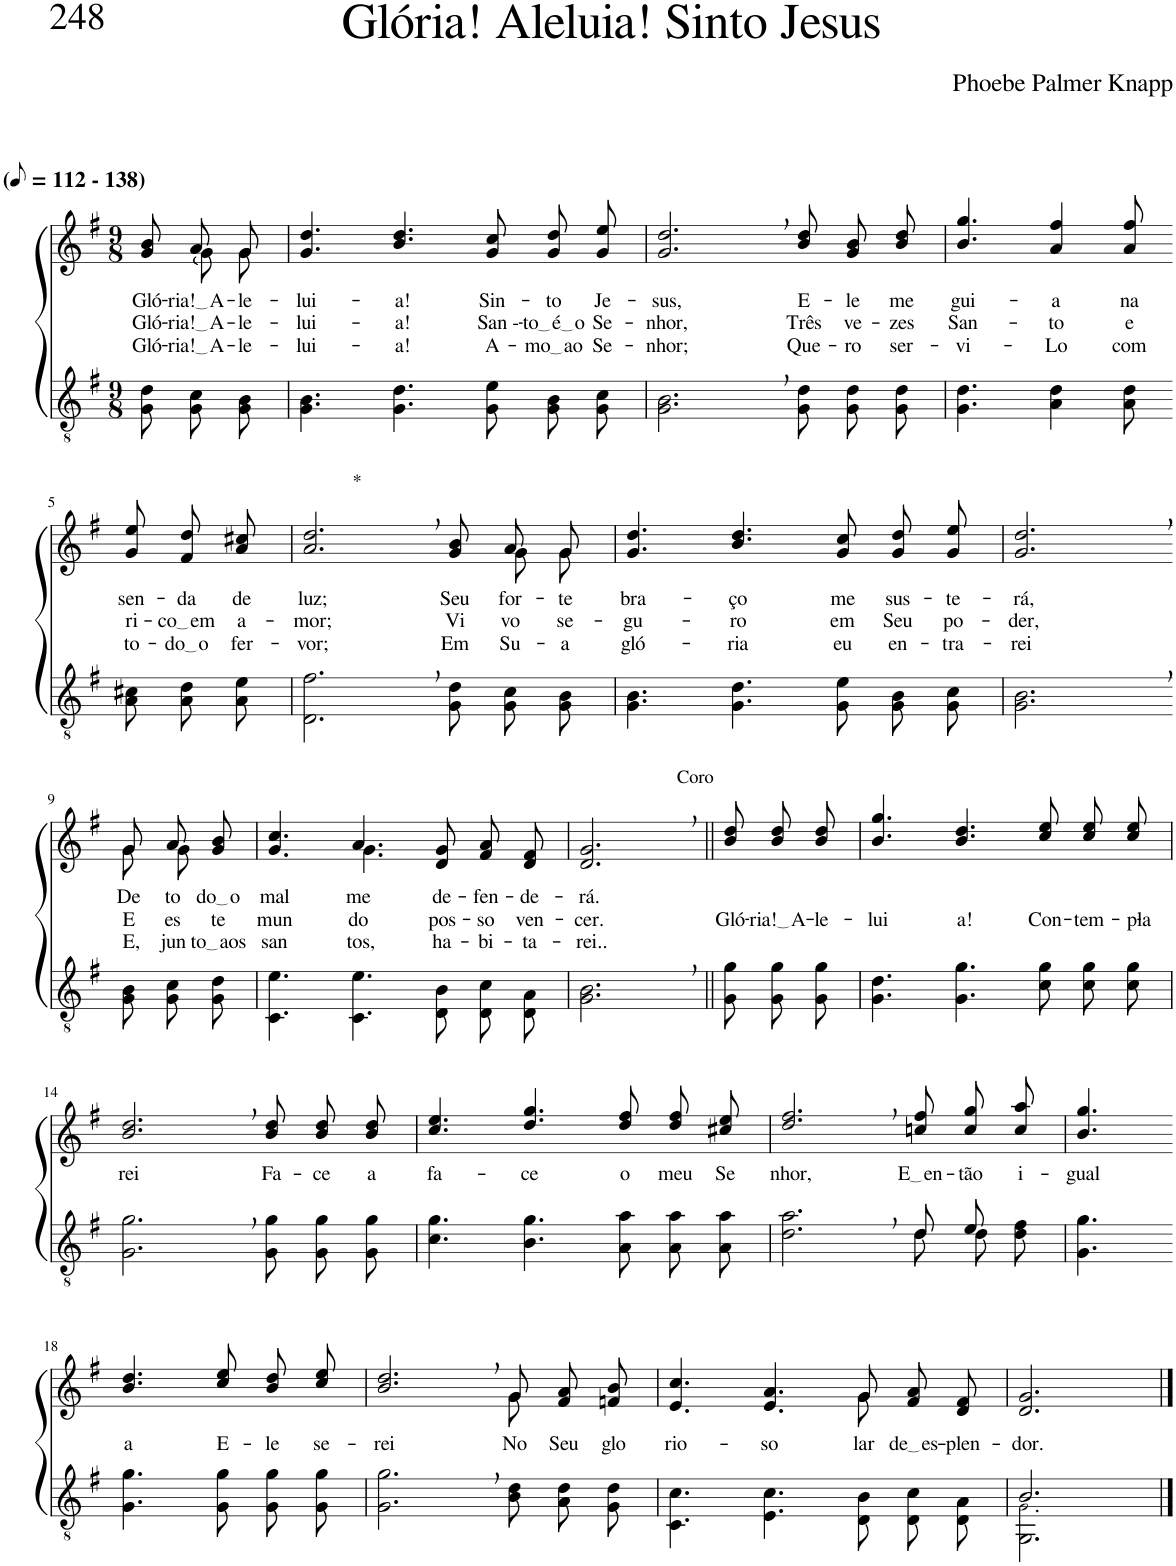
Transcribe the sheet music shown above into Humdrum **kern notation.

**kern	**kern	**text	**text	**text
*part2	*part1	*part1	*part1	*part1
*staff2	*staff1	*staff1	*staff1	*staff1
*I"Parte III e IV	*I"Parte I e II	*	*	*
*clefGv2	*clefG2	*	*	*
*Trd3c5	*Trd3c5	*	*	*
*k[f#]	*k[f#]	*	*	*
*M9/8	*M9/8	*	*	*
*MM56	*MM56	*	*	*
=1	=1	=1	=1	=1
!	!LO:TX:a:B:t=(	!	!	!
!	!LO:TX:a:B:t=- 138)	!	!	!
!	!	!LO:LY:b	!LO:LY:b	!LO:LY:b
*	*^	*	*	*
8G/ 8d/L	8g/ 8b/L	8ryy	Gló-	Gló-	Gló-
!	!	!	!LO:LY:b	!LO:LY:b	!LO:LY:b
8G/ 8c/	8a/	8g\L	ria! A	ria! A	ria! A
!	!	!	!LO:LY:b	!LO:LY:b	!LO:LY:b
8G/ 8B/J	8g/J	8g\J	-le-	-le-	-le-
=2	=2	=2	=2	=2	=2
!	!	!	!LO:LY:b	!LO:LY:b	!LO:LY:b
*	*v	*v	*	*	*
4.G\ 4.B\	4.g/ 4.dd/	-lui-	-lui-	-lui-
!	!	!LO:LY:b	!LO:LY:b	!LO:LY:b
4.G\ 4.d\	4.b/ 4.dd/	-a!	-a!	-a!
!	!	!LO:LY:b	!LO:LY:b	!LO:LY:b
8G/ 8e/L	8g\ 8cc\L	Sin-	San --	A-
!	!	!LO:LY:b	!LO:LY:b	!LO:LY:b
8G/ 8B/	8g\ 8dd\	-to	to é o	mo ao
!	!	!LO:LY:b	!LO:LY:b	!LO:LY:b
8G/ 8c/J	8g\ 8ee\J	Je-	Se-	Se-
=3	=3	=3	=3	=3
!	!	!LO:LY:b	!LO:LY:b	!LO:LY:b
2.G\, 2.B\,	2.g/, 2.dd/,	-sus,	-nhor,	-nhor;
!	!	!LO:LY:b	!LO:LY:b	!LO:LY:b
8G\ 8d\L	8b\ 8dd\L	E-	Três	Que-
!	!	!LO:LY:b	!LO:LY:b	!LO:LY:b
8G\ 8d\	8g\ 8b\	-le	ve-	-ro
!	!	!LO:LY:b	!LO:LY:b	!LO:LY:b
8G\ 8d\J	8b\ 8dd\J	me	-zes	ser-
=4	=4	=4	=4	=4
!	!	!LO:LY:b	!LO:LY:b	!LO:LY:b
4.G\ 4.d\	4.b/ 4.gg/	gui-	San-	-vi-
!	!	!LO:LY:b	!LO:LY:b	!LO:LY:b
4A\ 4d\	4a/ 4ff#/	-a	-to	-Lo
!	!	!LO:LY:b	!LO:LY:b	!LO:LY:b
8A\ 8d\	8a/ 8ff#/	na	e	com
!!LO:LB:g=z
=5-	=5-	=5-	=5-	=5-
*k[f#]	*k[f#]	*	*	*
!	!	!LO:LY:b	!LO:LY:b	!LO:LY:b
8A\ 8c#X\L	8g/ 8ee/L	sen-	ri-	to-
!	!	!LO:LY:b	!LO:LY:b	!LO:LY:b
8A\ 8d\	8f#/ 8dd/	-da	co em	do o
!	!	!LO:LY:b	!LO:LY:b	!LO:LY:b
8A\ 8e\J	8a/ 8cc#X/J	de	a-	fer-
=6	=6	=6	=6	=6
!	!LO:TX:a:t=*	!	!	!
!	!	!LO:LY:b	!LO:LY:b	!LO:LY:b
*	*^	*	*	*
2.D\, 2.f#\,	2.a/, 2.dd/,	2..ryy	luz;	-mor;	-vor;
!	!	!	!LO:LY:b	!LO:LY:b	!LO:LY:b
8G/ 8d/L	8g/ 8b/L	.	Seu	Vi-	Em
!	!	!	!LO:LY:b	!LO:LY:b	!LO:LY:b
8G/ 8c/	8a/	8g\L	for-	-vo	Su-
!	!	!	!LO:LY:b	!LO:LY:b	!LO:LY:b
8G/ 8B/J	8g/J	8g\J	-te	se-	-a
=7	=7	=7	=7	=7	=7
!	!	!	!LO:LY:b	!LO:LY:b	!LO:LY:b
*	*v	*v	*	*	*
4.G\ 4.B\	4.g/ 4.dd/	bra-	gu-	gló-
!	!	!LO:LY:b	!LO:LY:b	!LO:LY:b
4.G\ 4.d\	4.b/ 4.dd/	-ço	-ro	-ria
!	!	!LO:LY:b	!LO:LY:b	!LO:LY:b
8G/ 8e/L	8g\ 8cc\L	me	em	eu
!	!	!LO:LY:b	!LO:LY:b	!LO:LY:b
8G/ 8B/	8g\ 8dd\	sus-	Seu	en-
!	!	!LO:LY:b	!LO:LY:b	!LO:LY:b
8G/ 8c/J	8g\ 8ee\J	-te-	po-	-tra-
=8	=8	=8	=8	=8
!	!	!LO:LY:b	!LO:LY:b	!LO:LY:b
2.G\, 2.B\,	2.g/, 2.dd/,	-rá,	-der,	-rei
!!LO:LB:g=z
=9-	=9-	=9-	=9-	=9-
*k[f#]	*	*	*	*
*	*^	*	*	*
!	!	!	!LO:LY:b	!LO:LY:b	!LO:LY:b
8G\ 8B\L	8g/L	8g\L	De	-E	E,
!	!	!	!LO:LY:b	!LO:LY:b	!LO:LY:b
8G\ 8c\	8a/	8g\J	to-	es-	jun-
!	!	!	!LO:LY:b	!LO:LY:b	!LO:LY:b
8G\ 8d\J	8g/ 8b/J	8ryy	do o	-te	to aos
=10	=10	=10	=10	=10	=10
!	!	!	!LO:LY:b	!LO:LY:b	!LO:LY:b
4.C\ 4.e\	4.ryy	4.g/ 4.cc/	-mal	mun-	san-
!	!	!	!LO:LY:b	!LO:LY:b	!LO:LY:b
4.C\ 4.e\	4.g\	4.a/	me	-do	tos,
!	!	!	!LO:LY:b	!LO:LY:b	!LO:LY:b
8D/ 8B/L	4.ryy	8d/ 8g/L	de-	pos-	ha-
!	!	!	!LO:LY:b	!LO:LY:b	!LO:LY:b
8D/ 8c/	.	8f#/ 8a/	-fen-	-so	-bi-
!	!	!	!LO:LY:b	!LO:LY:b	!LO:LY:b
8D/ 8A/J	.	8d/ 8f#/J	-de-	ven-	-ta-
=11	=11	=11	=11	=11	=11
!	!LO:TX:a:t=Coro	!	!	!	!
!	!	!	!LO:LY:b	!LO:LY:b	!LO:LY:b
*	*v	*v	*	*	*
2.G\, 2.B\,	2.d/, 2.g/,	-rá.	-cer.	-rei..
=12||	=12||	=12||	=12||	=12||
!	!	!	!LO:LY:b	!
8G\ 8g\L	8b\ 8dd\L	.	Gló-	.
!	!	!	!LO:LY:b	!
8G\ 8g\	8b\ 8dd\	.	ria! A	.
!	!	!	!LO:LY:b	!
8G\ 8g\J	8b\ 8dd\J	.	-le-	.
=13	=13	=13	=13	=13
!	!	!	!LO:LY:b	!
4.G\ 4.d\	4.b/ 4.gg/	.	-lui	.
!	!	!	!LO:LY:b	!
4.G\ 4.g\	4.b/ 4.dd/	.	a!	.
!	!	!	!LO:LY:b	!
8c\ 8g\L	8cc\ 8ee\L	.	Con-	.
!	!	!	!LO:LY:b	!
8c\ 8g\	8cc\ 8ee\	.	-tem-	.
!	!	!	!LO:LY:b	!
8c\ 8g\J	8cc\ 8ee\J	.	-pla-	.
!!LO:LB:g=z
=14	=14	=14	=14	=14
!	!	!LO:LY:b	!	!
2.G\, 2.g\,	2.b/, 2.dd/,	rei	.	.
!	!	!LO:LY:b	!	!
8G\ 8g\L	8b\ 8dd\L	Fa-	.	.
!	!	!LO:LY:b	!	!
8G\ 8g\	8b\ 8dd\	-ce	.	.
!	!	!LO:LY:b	!	!
8G\ 8g\J	8b\ 8dd\J	a	.	.
=15	=15	=15	=15	=15
!	!	!LO:LY:b	!	!
4.c\ 4.g\	4.cc/ 4.ee/	fa-	.	.
!	!	!LO:LY:b	!	!
4.B\ 4.g\	4.dd/ 4.gg/	-ce	.	.
!	!	!LO:LY:b	!	!
8A\ 8a\L	8dd\ 8ff#\L	o	.	.
!	!	!LO:LY:b	!	!
8A\ 8a\	8dd\ 8ff#\	meu	.	.
!	!	!LO:LY:b	!	!
8A\ 8a\J	8cc#X\ 8ee\J	Se	.	.
=16	=16	=16	=16	=16
*^	*	*	*	*
!	!	!	!LO:LY:b	!	!
2.d\, 2.a\,	2.ryy	2.dd/, 2.ff#/,	nhor,	.	.
!	!	!	!LO:LY:b	!	!
8d\L	8d\L	8ccn\ 8ff#\L	E en	.	.
!	!	!	!LO:LY:b	!	!
8e\	8d\J	8cc\ 8gg\	-tão	.	.
!	!	!	!LO:LY:b	!	!
8d\ 8f#\J	8ryy	8cc\ 8aa\J	i-	.	.
=17	=17	=17	=17	=17	=17
!	!	!	!LO:LY:b	!	!
*v	*v	*	*	*	*
4.G\ 4.g\	4.b/ 4.gg/	-gual	.	.
!!LO:LB:g=z
=18-	=18-	=18-	=18-	=18-
!	!	!LO:LY:b	!	!
4.G\ 4.g\	4.b/ 4.dd/	a	.	.
!	!	!LO:LY:b	!	!
8G\ 8g\L	8cc\ 8ee\L	E-	.	.
!	!	!LO:LY:b	!	!
8G\ 8g\	8b\ 8dd\	-le	.	.
!	!	!LO:LY:b	!	!
8G\ 8g\J	8cc\ 8ee\J	se-	.	.
=19	=19	=19	=19	=19
!	!	!LO:LY:b	!	!
*	*^	*	*	*
2.G\, 2.g\,	2.b/, 2.dd/,	2.ryy	-rei	.	.
!	!	!	!LO:LY:b	!	!
8B\ 8d\L	8g/L	8g\	No	.	.
!	!	!	!LO:LY:b	!	!
8A\ 8d\	8f#/ 8a/	4ryy	Seu	.	.
!	!	!	!LO:LY:b	!	!
8G\ 8d\J	8fn/ 8b/J	.	glo-	.	.
=20	=20	=20	=20	=20	=20
!	!	!	!LO:LY:b	!	!
4.C\ 4.c\	2.ryy	4.e/ 4.cc/	-rio-	.	.
!	!	!	!LO:LY:b	!	!
4.E\ 4.c\	.	4.e/ 4.a/	-so	.	.
!	!	!	!LO:LY:b	!	!
8D/ 8B/L	8g\	8g/L	lar	.	.
!	!	!	!LO:LY:b	!	!
8D/ 8c/	4ryy	8f#/ 8a/	de es	.	.
!	!	!	!LO:LY:b	!	!
8D/ 8A/J	.	8d/ 8f#/J	-plen-	.	.
=21	=21	=21	=21	=21	=21
*^	*	*	*	*	*
!	!	!	!	!LO:LY:b	!	!
*	*	*v	*v	*	*	*
2.B/	2.GG\ 2.G!\	2.d/ 2.g/	-dor.	.	.
*v	*v	*	*	*	*
==	==	==	==	==
*-	*-	*-	*-	*-
